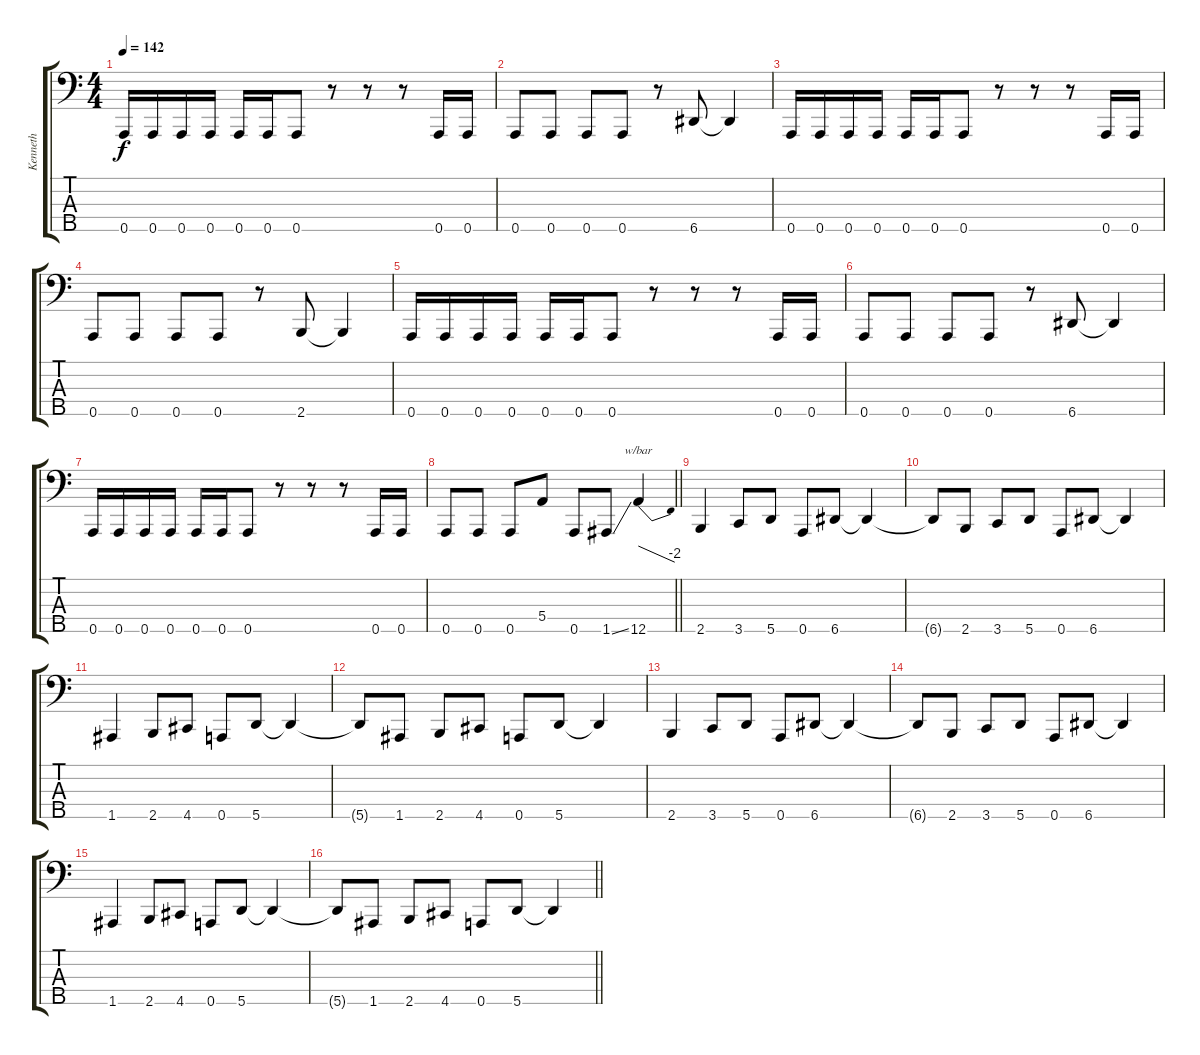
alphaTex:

\track ("Kenneth" "Kenneth") {instrument electricbasspick}
\staff {score tabs}
\tuning (G2 D2 A1 E1 A0) {hide}
\ts (4 4)
\section ("" "")
\tempo 142
\clef f4
\ks c
0.5.16{dy f} 0.5.16 0.5.16 0.5.16 0.5.16 0.5.16 0.5.8 r.8 r.8 r.8 0.5.16 0.5.16 |
0.5.8 0.5.8 0.5.8 0.5.8 r.8 6.5.8 6.5{t}.4 |
0.5.16 0.5.16 0.5.16 0.5.16 0.5.16 0.5.16 0.5.8 r.8 r.8 r.8 0.5.16 0.5.16 |
0.5.8 0.5.8 0.5.8 0.5.8 r.8 2.5.8 2.5{t}.4 |
0.5.16 0.5.16 0.5.16 0.5.16 0.5.16 0.5.16 0.5.8 r.8 r.8 r.8 0.5.16 0.5.16 |
0.5.8 0.5.8 0.5.8 0.5.8 r.8 6.5.8 6.5{t}.4 |
0.5.16 0.5.16 0.5.16 0.5.16 0.5.16 0.5.16 0.5.8 r.8 r.8 r.8 0.5.16 0.5.16 |
\barLineRight lightlight
0.5.8 0.5.8 0.5.8 5.4.8 0.5.8 1.5{ss}.8 12.5.4{tbe (dive default 0 0 60 -8)} |
\section ("" "")
2.5.4 3.5.8 5.5.8 0.5.8 6.5.8 6.5{t}.4 |
6.5{t}.8 2.5.8 3.5.8 5.5.8 0.5.8 6.5.8 6.5{t}.4 |
1.5.4 2.5.8 4.5.8 0.5.8 5.5.8 5.5{t}.4 |
5.5{t}.8 1.5.8 2.5.8 4.5.8 0.5.8 5.5.8 5.5{t}.4 |
2.5.4 3.5.8 5.5.8 0.5.8 6.5.8 6.5{t}.4 |
6.5{t}.8 2.5.8 3.5.8 5.5.8 0.5.8 6.5.8 6.5{t}.4 |
1.5.4 2.5.8 4.5.8 0.5.8 5.5.8 5.5{t}.4 |
\barLineRight lightlight
5.5{t}.8 1.5.8 2.5.8 4.5.8 0.5.8 5.5.8 5.5{t}.4
